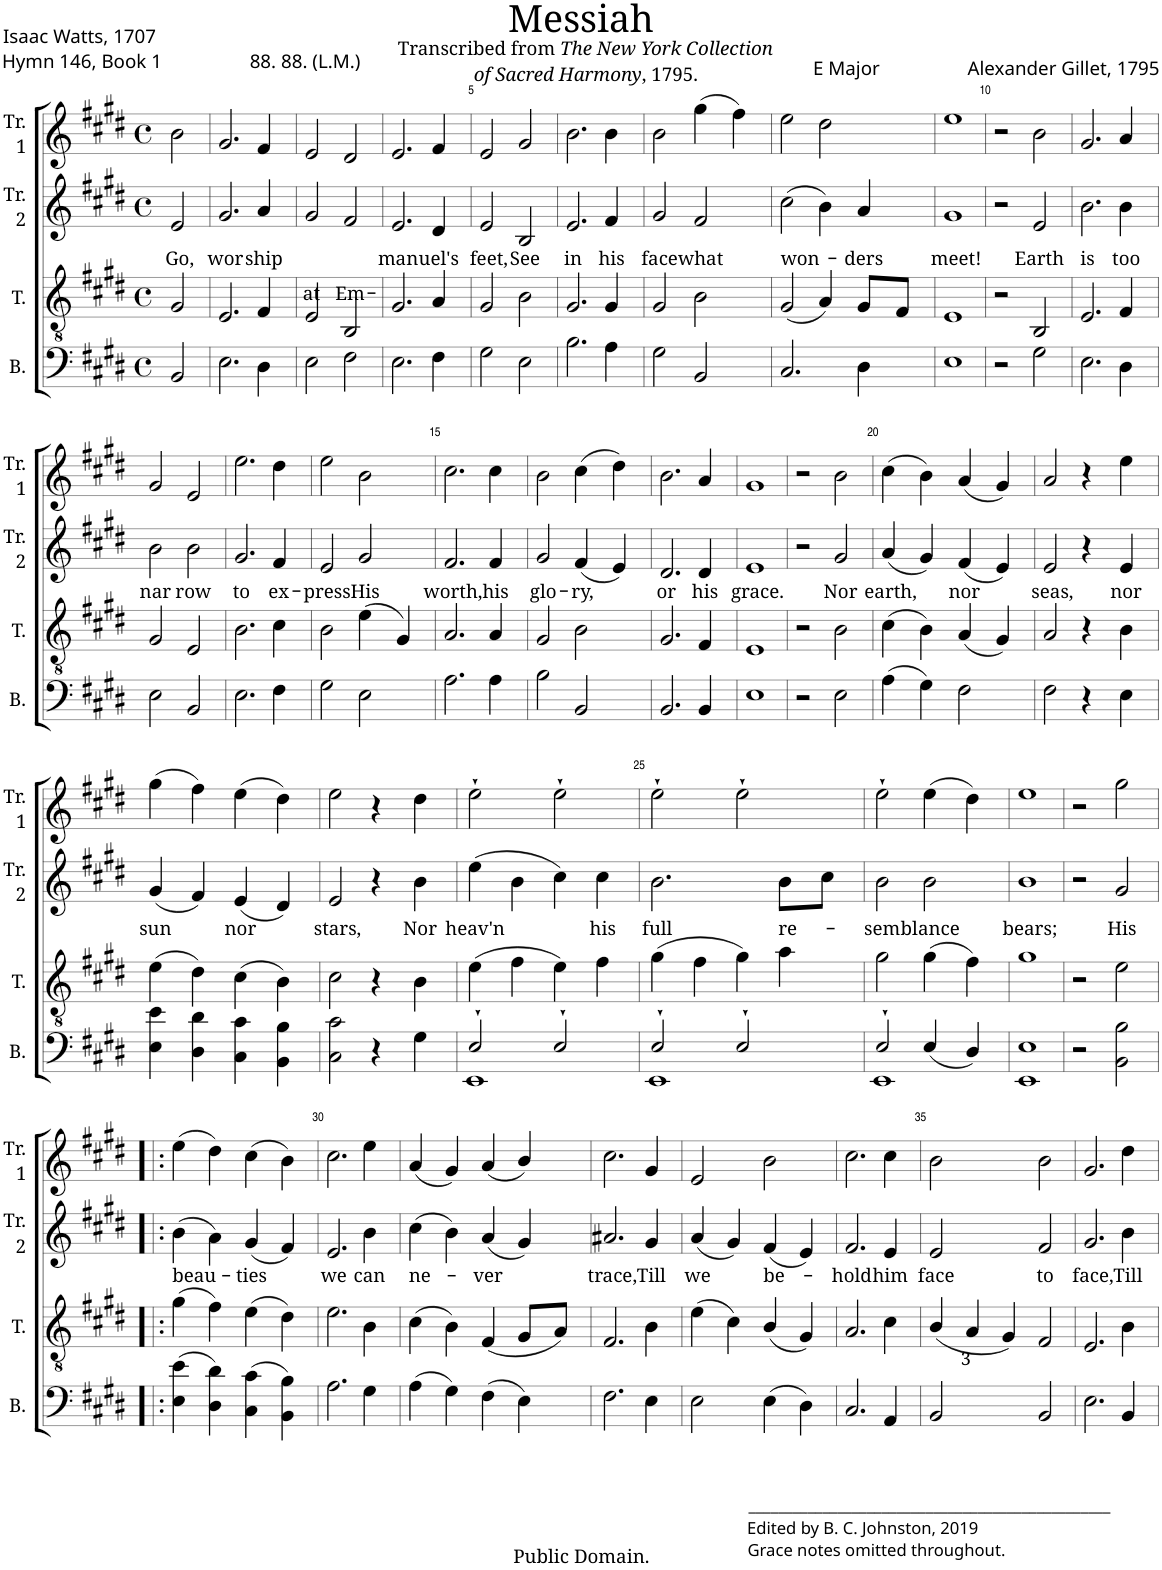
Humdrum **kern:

**kern	**kern	**kern	**text	**kern
*part4	*part3	*part2	*part2	*part1
*staff4	*staff3	*staff2	*staff2	*staff1
*I"B.	*I"T.	*I"Tr. 2	*	*I"Tr. 1
*I'B.	*I'T.	*I'Tr. 2	*	*I'Tr. 1
*clefF4	*clefGv2	*clefG2	*	*clefG2
*k[f#c#g#d#]	*k[f#c#g#d#]	*k[f#c#g#d#]	*	*k[f#c#g#d#]
*M4/4	*M4/4	*M4/4	*	*M4/4
*met(c)	*met(c)	*met(c)	*	*met(c)
=1	=1	=1	=1	=1
!	!	!	!LO:LY:b	!
2BB/	2G#/	2e/	Go,	2b\
=2	=2	=2	=2	=2
!	!	!	!LO:LY:b	!
2.E\	2.E/	2.g#/	wor-	2.g#/
!	!	!	!LO:LY:b	!
4D#\	4F#/	4a/	-ship	4f#/
=3	=3	=3	=3	=3
!	!	!	!LO:LY:b	!
2E\	2E/	2g#/	at	2e/
!	!	!	!LO:LY:b	!
2F#\	2BB/	2f#/	Em-	2d#/
=4	=4	=4	=4	=4
!	!	!	!LO:LY:b	!
2.E\	2.G#/	2.e/	-man-	2.e/
!	!	!	!LO:LY:b	!
4F#\	4A/	4d#/	-uel's	4f#/
=5	=5	=5	=5	=5
!	!	!	!LO:LY:b	!
2G#\	2G#/	2e/	feet,	2e/
!	!	!	!LO:LY:b	!
2E\	2B\	2B/	See	2g#/
=6	=6	=6	=6	=6
!	!	!	!LO:LY:b	!
2.B\	2.G#/	2.e/	in	2.b\
!	!	!	!LO:LY:b	!
4A\	4G#/	4f#/	his	4b\
=7	=7	=7	=7	=7
!	!	!	!LO:LY:b	!
2G#\	2G#/	2g#/	face	2b\
!	!	!	!LO:LY:b	!
2BB/	2B\	2f#/	what	(4gg#\
.	.	.	.	4ff#\)
=8	=8	=8	=8	=8
!	!	!	!LO:LY:b	!
2.C#/	(2G#/	(2cc#\	won-	2ee\
.	4A/)	4b\)	.	2dd#\
!	!	!	!LO:LY:b	!
4D#\	8G#/L	4a/	-ders	.
.	8F#/J	.	.	.
=9	=9	=9	=9	=9
!	!	!	!LO:LY:b	!
1E	1E	1g#	meet!	1ee
=10	=10	=10	=10	=10
2r	2r	2r	.	2r
!	!	!	!LO:LY:b	!
2G#\	2BB/	2e/	Earth	2b\
=11	=11	=11	=11	=11
!	!	!	!LO:LY:b	!
2.E\	2.E/	2.b\	is	2.g#/
!	!	!	!LO:LY:b	!
4D#\	4F#/	4b\	too	4a/
!!LO:LB:g=z
=12	=12	=12	=12	=12
!	!	!	!LO:LY:b	!
2E\	2G#/	2b\	nar-	2g#/
!	!	!	!LO:LY:b	!
2BB/	2E/	2b\	-row	2e/
=13	=13	=13	=13	=13
!	!	!	!LO:LY:b	!
2.E\	2.B\	2.g#/	to	2.ee\
!	!	!	!LO:LY:b	!
4F#\	4c#\	4f#/	ex-	4dd#\
=14	=14	=14	=14	=14
!	!	!	!LO:LY:b	!
2G#\	2B\	2e/	-press	2ee\
!	!	!	!LO:LY:b	!
2E\	(4e\	2g#/	His	2b\
.	4G#/)	.	.	.
=15	=15	=15	=15	=15
!	!	!	!LO:LY:b	!
2.A\	2.A/	2.f#/	worth,	2.cc#\
!	!	!	!LO:LY:b	!
4A\	4A/	4f#/	his	4cc#\
=16	=16	=16	=16	=16
!	!	!	!LO:LY:b	!
2B\	2G#/	2g#/	glo-	2b\
!	!	!	!LO:LY:b	!
2BB/	2B\	(4f#/	-ry,	(4cc#\
.	.	4e/)	.	4dd#\)
=17	=17	=17	=17	=17
!	!	!	!LO:LY:b	!
2.BB/	2.G#/	2.d#/	or	2.b\
!	!	!	!LO:LY:b	!
4BB/	4F#/	4d#/	his	4a/
=18	=18	=18	=18	=18
!	!	!	!LO:LY:b	!
1E	1E	1e	grace.	1g#
=19	=19	=19	=19	=19
2r	2r	2r	.	2r
!	!	!	!LO:LY:b	!
2E\	2B\	2g#/	Nor	2b\
=20	=20	=20	=20	=20
!	!	!	!LO:LY:b	!
(4A\	(4c#\	(4a/	earth,	(4cc#\
4G#\)	4B\)	4g#/)	.	4b\)
!	!	!	!LO:LY:b	!
2F#\	(4A/	(4f#/	nor	(4a/
.	4G#/)	4e/)	.	4g#/)
=21	=21	=21	=21	=21
!	!	!	!LO:LY:b	!
2F#\	2A/	2e/	seas,	2a/
4r	4r	4r	.	4r
!	!	!	!LO:LY:b	!
4E\	4B\	4e/	nor	4ee\
!!LO:LB:g=z
=22	=22	=22	=22	=22
!	!	!	!LO:LY:b	!
4E\ 4e\	(4e\	(4g#/	sun	(4gg#\
4D#\ 4d#\	4d#\)	4f#/)	.	4ff#\)
!	!	!	!LO:LY:b	!
4C#\ 4c#\	(4c#\	(4e/	nor	(4ee\
4BB\ 4B\	4B\)	4d#/)	.	4dd#\)
=23	=23	=23	=23	=23
!	!	!	!LO:LY:b	!
2C#\ 2c#\	2c#\	2e/	stars,	2ee\
4r	4r	4r	.	4r
!	!	!	!LO:LY:b	!
4G#\	4B\	4b\	Nor	4dd#\
=24	=24	=24	=24	=24
*^	*	*	*	*
!	!	!	!	!LO:LY:b	!
2E`/	1EE	(4e\	(4ee\	heav'n	2ee`\
.	.	4f#\	4b\	.	.
2E`/	.	4e\)	4cc#\)	.	2ee`\
!	!	!	!	!LO:LY:b	!
.	.	4f#\	4cc#\	his	.
=25	=25	=25	=25	=25	=25
!	!	!	!	!LO:LY:b	!
2E`/	1EE	(4g#\	2.b\	full	2ee`\
.	.	4f#\	.	.	.
2E`/	.	4g#\)	.	.	2ee`\
!	!	!	!	!LO:LY:b	!
.	.	4a\	8b\L	re-	.
.	.	.	8cc#\J	.	.
=26	=26	=26	=26	=26	=26
!	!	!	!	!LO:LY:b	!
2E`/	1EE	2g#\	2b\	-sem-	2ee`\
!	!	!	!	!LO:LY:b	!
(<4E/	.	(4g#\	2b\	-blance	(4ee\
4D#/)	.	4f#\)	.	.	4dd#\)
*v	*v	*	*	*	*
=27	=27	=27	=27	=27
!	!	!	!LO:LY:b	!
1EE 1E	1g#	1b	bears;	1ee
=28	=28	=28	=28	=28
2r	2r	2r	.	2r
!	!	!	!LO:LY:b	!
2BB\ 2B\	2e\	2g#/	His	2gg#\
!!LO:LB:g=z
=29!|:	=29!|:	=29!|:	=29!|:	=29!|:
!	!	!	!LO:LY:b	!
(4E\ 4e\	(4g#\	(4b\	beau-	(4ee\
4D#\ 4d#\)	4f#\)	4a\)	.	4dd#\)
!	!	!	!LO:LY:b	!
(4C#\ 4c#\	(4e\	(4g#/	-ties	(4cc#\
4BB\ 4B\)	4d#\)	4f#/)	.	4b\)
=30	=30	=30	=30	=30
!	!	!	!LO:LY:b	!
2.A\	2.e\	2.e/	we	2.cc#\
!	!	!	!LO:LY:b	!
4G#\	4B\	4b\	can	4ee\
=31	=31	=31	=31	=31
!	!	!	!LO:LY:b	!
(4A\	(4c#\	(4cc#\	ne-	(4a/
4G#\)	4B\)	4b\)	.	4g#/)
!	!	!	!LO:LY:b	!
(4F#\	(4F#/	(4a/	-ver	(4a/
4E\)	8G#/L	4g#/)	.	4b/)
.	8A/J)	.	.	.
=32	=32	=32	=32	=32
!	!	!	!LO:LY:b	!
2.F#\	2.F#/	2.a#X/	trace,	2.cc#\
!	!	!	!LO:LY:b	!
4E\	4B\	4g#/	Till	4g#/
=33	=33	=33	=33	=33
!	!	!	!LO:LY:b	!
2E\	(4e\	(4a/	we	2e/
.	4c#\)	4g#/)	.	.
!	!	!	!LO:LY:b	!
(4E\	(4B/	(4f#/	be-	2b\
4D#\)	4G#/)	4e/)	.	.
=34	=34	=34	=34	=34
!	!	!	!LO:LY:b	!
2.C#/	2.A/	2.f#/	-hold	2.cc#\
!	!	!	!LO:LY:b	!
4AA/	4c#\	4e/	him	4cc#\
=35	=35	=35	=35	=35
*	*Xbrackettup	*	*	*
!LO:TX:b:t=_________________________________________________	!	!	!	!
!LO:TX:b:t=Edited by B. C. Johnston, 2019	!	!	!	!
!LO:TX:b:t=Grace notes omitted throughout.	!	!	!	!
!	!	!	!LO:LY:b	!
2BB/	(6B/	2e/	face	2b\
.	6A/	.	.	.
.	6G#/)	.	.	.
!	!	!	!LO:LY:b	!
2BB/	2F#/	2f#/	to	2b\
=36	=36	=36	=36	=36
!	!	!	!LO:LY:b	!
2.E\	2.E/	2.g#/	face,	2.g#/
!	!	!	!LO:LY:b	!
4BB/	4B\	4b\	Till	4dd#\
=	=	=	=	=
*-	*-	*-	*-	*-
